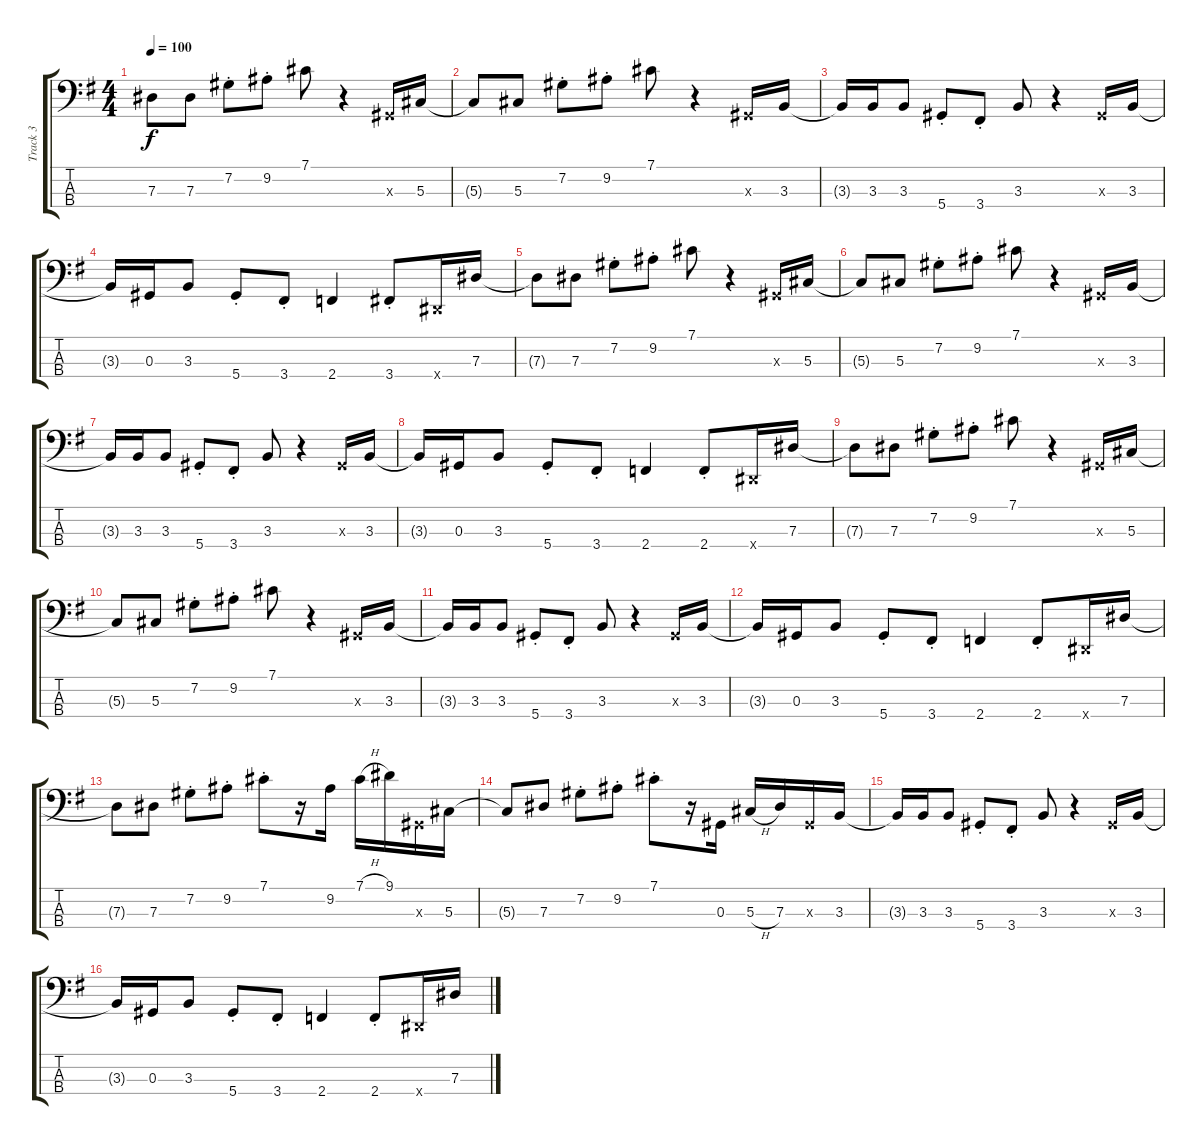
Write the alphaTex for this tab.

\track ("Track 3" "Track 3") {instrument electricbassfinger}
\staff {score tabs}
\tuning (Gb2 Db2 Ab1 Eb1) {hide}
\ts (4 4)
\tempo 100
\clef f4
\ks g
7.3{t}.8{dy f} 7.3.8 7.2{st}.8 9.2{st}.8 7.1.8 r.4 0.3{x}.16 5.3.16 |
5.3{t}.8 5.3.8 7.2{st}.8 9.2{st}.8 7.1.8 r.4 0.3{x}.16 3.3.16 |
3.3{t}.16 3.3.16 3.3.8 5.4{st}.8 3.4{st}.8 3.3.8 r.4 0.3{x}.16 3.3.16 |
3.3{t}.16 0.3.16 3.3.8 5.4{st}.8 3.4{st}.8 2.4.4 3.4{st}.8 0.4{x}.16 7.3.16 |
7.3{t}.8 7.3.8 7.2{st}.8 9.2{st}.8 7.1.8 r.4 0.3{x}.16 5.3.16 |
5.3{t}.8 5.3.8 7.2{st}.8 9.2{st}.8 7.1.8 r.4 0.3{x}.16 3.3.16 |
3.3{t}.16 3.3.16 3.3.8 5.4{st}.8 3.4{st}.8 3.3.8 r.4 0.3{x}.16 3.3.16 |
3.3{t}.16 0.3.16 3.3.8 5.4{st}.8 3.4{st}.8 2.4.4 2.4{st}.8 0.4{x}.16 7.3.16 |
7.3{t}.8 7.3.8 7.2{st}.8 9.2{st}.8 7.1.8 r.4 0.3{x}.16 5.3.16 |
5.3{t}.8 5.3.8 7.2{st}.8 9.2{st}.8 7.1.8 r.4 0.3{x}.16 3.3.16 |
3.3{t}.16 3.3.16 3.3.8 5.4{st}.8 3.4{st}.8 3.3.8 r.4 0.3{x}.16 3.3.16 |
3.3{t}.16 0.3.16 3.3.8 5.4{st}.8 3.4{st}.8 2.4.4 2.4{st}.8 0.4{x}.16 7.3.16 |
7.3{t}.8 7.3.8 7.2{st}.8 9.2{st}.8 7.1{st}.8 r.16 9.2.16 7.1{h}.16 9.1.16 0.3{x}.16 5.3.16 |
5.3{t}.8 7.3.8 7.2{st}.8 9.2{st}.8 7.1{st}.8 r.16 0.3.16 5.3{h}.16 7.3.16 0.3{x}.16 3.3.16 |
3.3{t}.16 3.3.16 3.3.8 5.4{st}.8 3.4{st}.8 3.3.8 r.4 0.3{x}.16 3.3.16 |
3.3{t}.16 0.3.16 3.3.8 5.4{st}.8 3.4{st}.8 2.4.4 2.4{st}.8 0.4{x}.16 7.3.16
